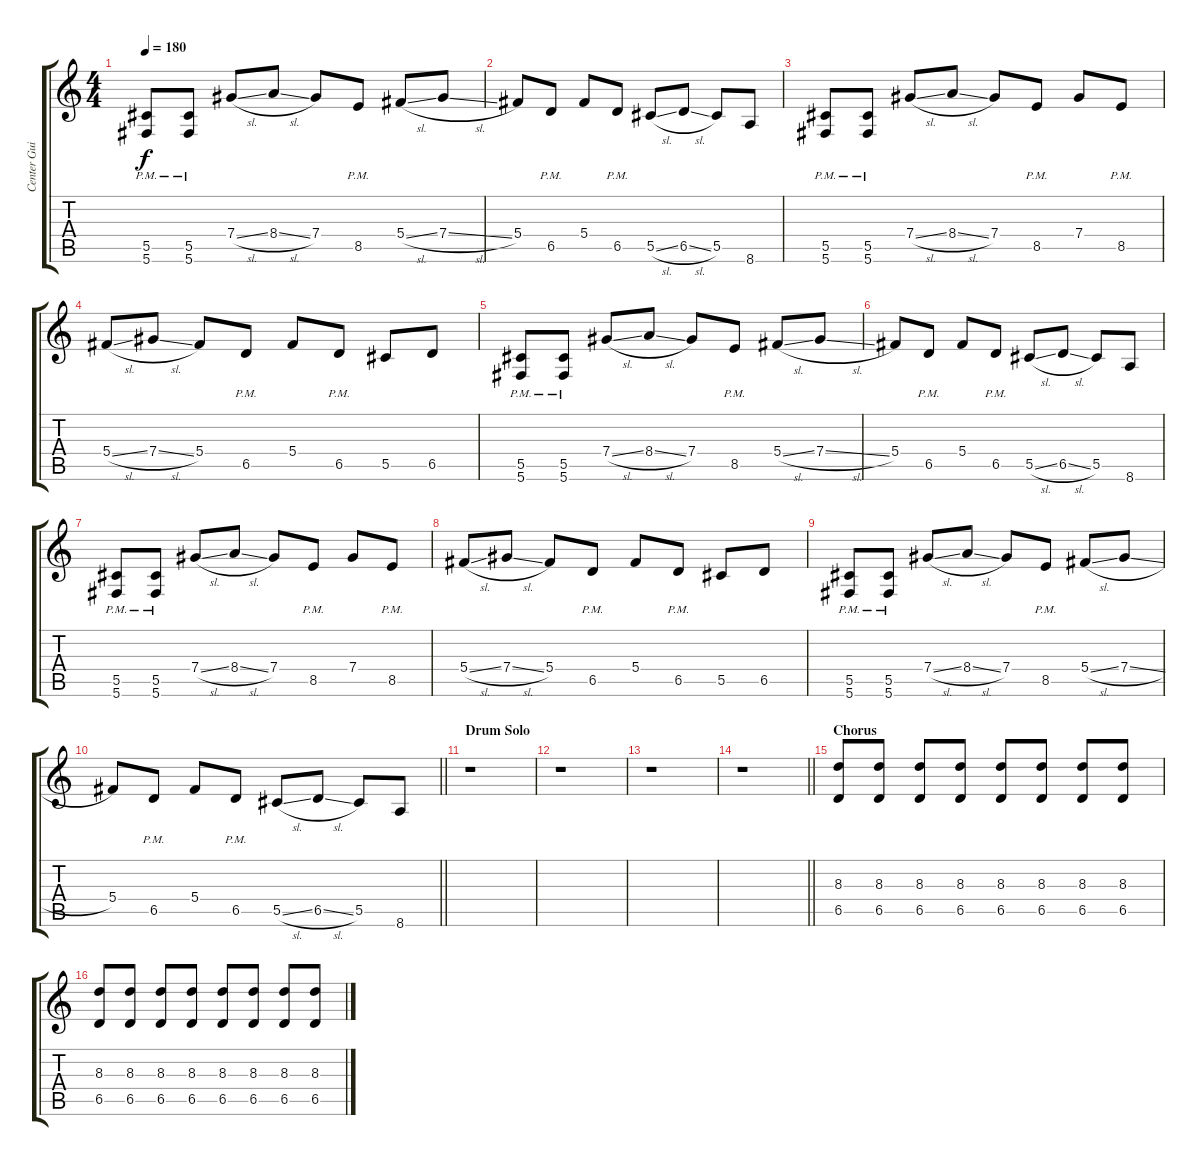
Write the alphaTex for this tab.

\track ("Center Guitar" "Center Gui") {instrument overdrivenguitar}
\staff {score tabs}
\tuning (Eb4 Bb3 Gb3 Db3 Ab2 Db2) {hide}
\ts (4 4)
\tempo 180
\clef g2
\ks c
(5.5{pm} 5.6{pm}).8{dy f} (5.5{pm} 5.6{pm}).8 7.4{sl}.8 8.4{sl}.8 7.4.8 8.5{pm}.8 5.4{sl}.8 7.4{sl}.8 |
5.4.8 6.5{pm}.8 5.4.8 6.5{pm}.8 5.5{sl}.8 6.5{sl}.8 5.5.8 8.6.8 |
(5.5{pm} 5.6{pm}).8 (5.5{pm} 5.6{pm}).8 7.4{sl}.8 8.4{sl}.8 7.4.8 8.5{pm}.8 7.4.8 8.5{pm}.8 |
5.4{sl}.8 7.4{sl}.8 5.4.8 6.5{pm}.8 5.4.8 6.5{pm}.8 5.5.8 6.5.8 |
(5.5{pm} 5.6{pm}).8 (5.5{pm} 5.6{pm}).8 7.4{sl}.8 8.4{sl}.8 7.4.8 8.5{pm}.8 5.4{sl}.8 7.4{sl}.8 |
5.4.8 6.5{pm}.8 5.4.8 6.5{pm}.8 5.5{sl}.8 6.5{sl}.8 5.5.8 8.6.8 |
(5.5{pm} 5.6{pm}).8 (5.5{pm} 5.6{pm}).8 7.4{sl}.8 8.4{sl}.8 7.4.8 8.5{pm}.8 7.4.8 8.5{pm}.8 |
5.4{sl}.8 7.4{sl}.8 5.4.8 6.5{pm}.8 5.4.8 6.5{pm}.8 5.5.8 6.5.8 |
(5.5{pm} 5.6{pm}).8 (5.5{pm} 5.6{pm}).8 7.4{sl}.8 8.4{sl}.8 7.4.8 8.5{pm}.8 5.4{sl}.8 7.4{sl}.8 |
\barLineRight lightlight
5.4.8 6.5{pm}.8 5.4.8 6.5{pm}.8 5.5{sl}.8 6.5{sl}.8 5.5.8 8.6.8 |
\section ("" "Drum Solo")
r.1 |
r.1 |
r.1 |
\barLineRight lightlight
r.1 |
\section ("" "Chorus")
(8.3 6.5).8 (8.3 6.5).8 (8.3 6.5).8 (8.3 6.5).8 (8.3 6.5).8 (8.3 6.5).8 (8.3 6.5).8 (8.3 6.5).8 |
(8.3 6.5).8 (8.3 6.5).8 (8.3 6.5).8 (8.3 6.5).8 (8.3 6.5).8 (8.3 6.5).8 (8.3 6.5).8 (8.3 6.5).8
